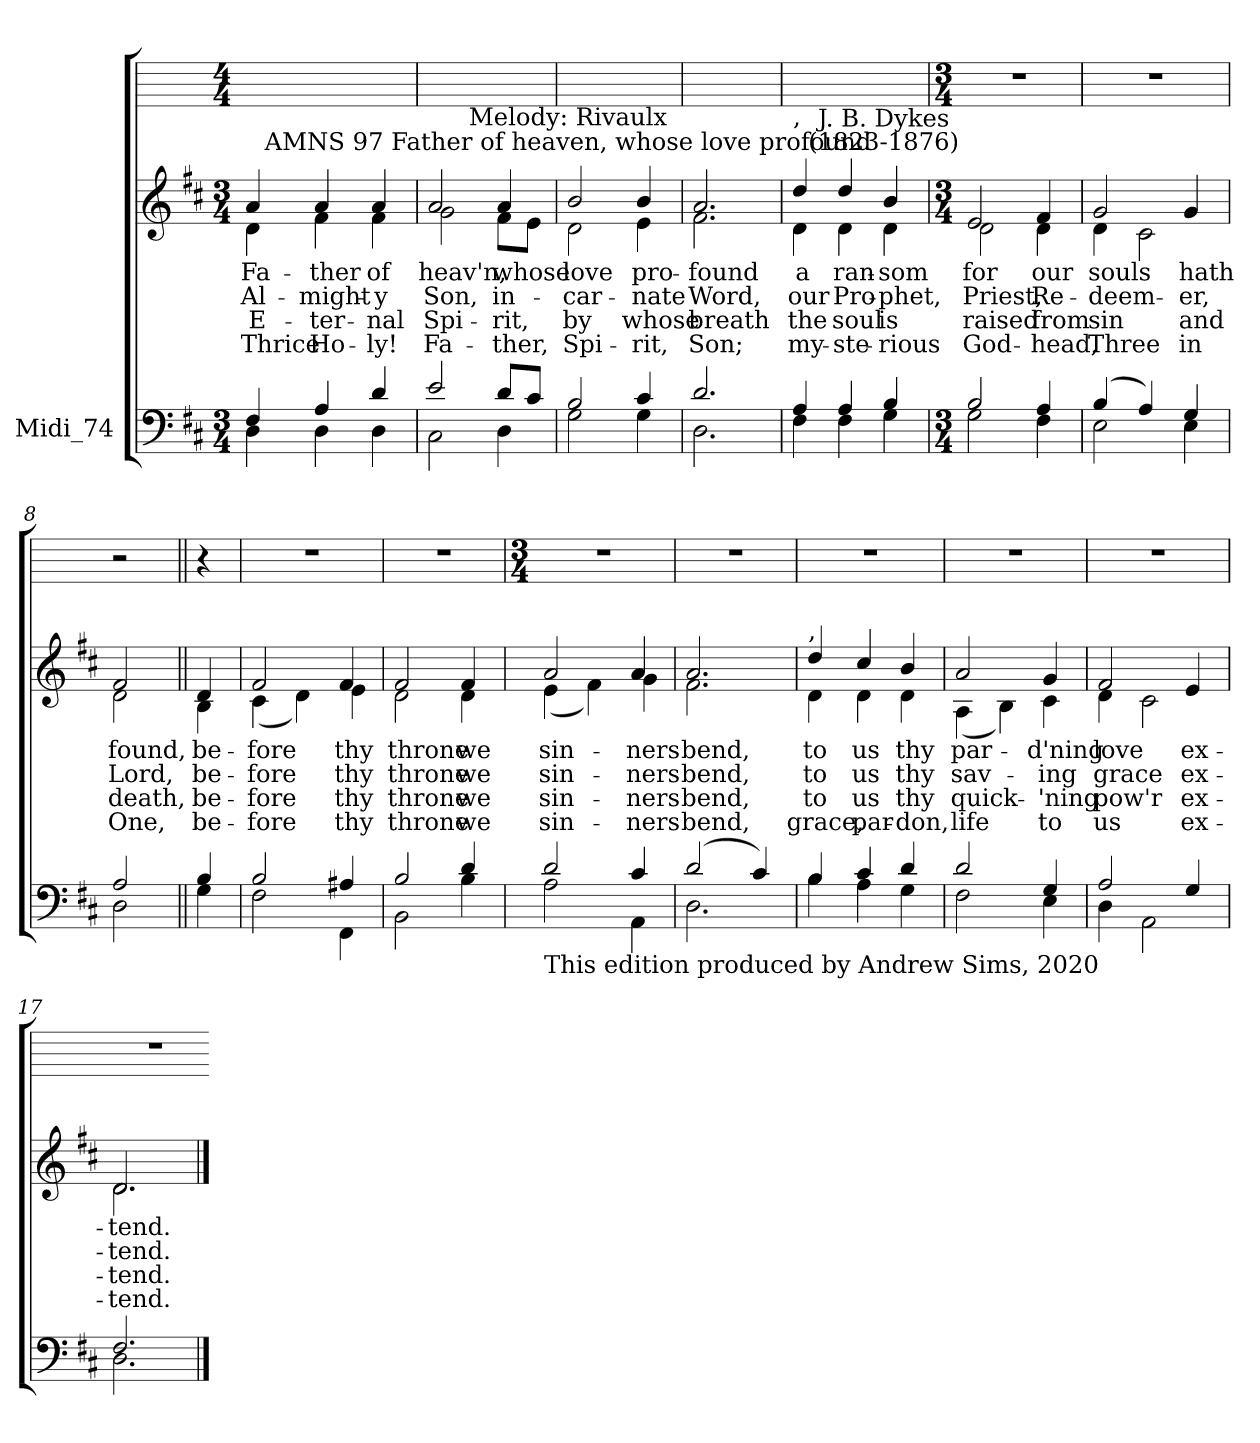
**kern	**kern	**text	**text	**text	**text	**kern
*part3	*part2	*part2	*part2	*part2	*part2	*part1
*staff3	*staff2	*staff2	*staff2	*staff2	*staff2	*staff1
*I"Midi_74	*	*	*	*	*	*
*clefF4	*clefG2	*	*	*	*	*
*k[f#c#]	*k[f#c#]	*	*	*	*	*
*D:	*D:	*	*	*	*	*
*M3/4	*M3/4	*	*	*	*	*M4/4
=1	=1	=1	=1	=1	=1	=1
*^	*	*	*	*	*	*
!	!	!LO:TX:a:cj:t=E. Cooper\n(1770-1833)	!	!	!	!	!
!	!	!	!LO:LY:b	!LO:LY:b	!LO:LY:b	!LO:LY:b	!
*	*	*^	*	*	*	*	*
4F#/	4D\	4a/	4d\	Fa-	-Al-	-E-	-Thrice	2.r
!	!	!	!	!LO:LY:b	!LO:LY:b	!LO:LY:b	!LO:LY:b	!
4A/	4D\	4a/	4f#\	ther	might-	-ter-	-Ho-	.
!	!	!	!	!LO:LY:b	!LO:LY:b	!LO:LY:b	!LO:LY:b	!
4d/	4D\	4a/	4f#\	-of	y	nal	ly!	.
=2	=2	=2	=2	=2	=2	=2	=2	=2
!	!	!	!	!LO:LY:b	!LO:LY:b	!LO:LY:b	!LO:LY:b	!
2e/	2C#\	2a/	2g\	heav'n,	Son,	Spi-	-Fa-	2.r
!	!	!	!	!LO:LY:b	!LO:LY:b	!LO:LY:b	!LO:LY:b	!
8d/L	4D\	4a/	8f#\L	-whose	in-	-rit,	ther,	.
8c#/J	.	.	8e\J	.	.	.	.	.
=3	=3	=3	=3	=3	=3	=3	=3	=3
!	!	!LO:TX:a:cj:t=AMNS 97 Father of heaven, whose love profound	!	!	!	!	!	!
!	!	!LO:TX:a:cj:t=Melody&colon; Rivaulx	!	!	!	!	!	!
!	!	!	!	!LO:LY:b	!LO:LY:b	!LO:LY:b	!LO:LY:b	!
2B/	2G\	2b/	2d\	love	car-	-by	Spi-	2.r
!	!	!	!	!LO:LY:b	!LO:LY:b	!LO:LY:b	!LO:LY:b	!
4c#/	4G\	4b/	4e\	-pro-	-nate	whose	rit,	.
=4	=4	=4	=4	=4	=4	=4	=4	=4
!	!	!	!	!LO:LY:b	!LO:LY:b	!LO:LY:b	!LO:LY:b	!
2.d/	2.D\	2.a/	2.f#\	found	Word,	breath	Son;	2.r
=5	=5	=5	=5	=5	=5	=5	=5	=5
!	!	!LO:TX:a:t=,	!	!	!	!	!	!
!	!	!	!	!LO:LY:b	!LO:LY:b	!LO:LY:b	!LO:LY:b	!
4A/	4F#\	4dd/	4d\	a	our	the	my-	2.r
!	!	!	!	!LO:LY:b	!LO:LY:b	!LO:LY:b	!LO:LY:b	!
4A/	4F#\	4dd/	4d\	-ran-	-Pro-	-soul	ste-	.
!	!	!LO:TX:a:cj:t=J. B. Dykes\n(1823-1876)	!	!	!	!	!	!
!	!	!	!	!LO:LY:b	!LO:LY:b	!LO:LY:b	!LO:LY:b	!
4B/	4G\	4b/	4d\	-som	phet,	is	rious	.
!!LO:LB:g=z
=6	=6	=6	=6	=6	=6	=6	=6	=6
*M3/4	*	*M3/4	*	*	*	*	*	*M3/4
!	!	!	!	!LO:LY:b	!LO:LY:b	!LO:LY:b	!LO:LY:b	!
2B/	2G\	2e/	2d\	for	Priest,	raised	God-	2.r
!	!	!	!	!LO:LY:b	!LO:LY:b	!LO:LY:b	!LO:LY:b	!
4A/	4F#\	4f#/	4d\	-our	Re-	-from	head,	.
=7	=7	=7	=7	=7	=7	=7	=7	=7
!	!	!	!	!LO:LY:b	!LO:LY:b	!LO:LY:b	!LO:LY:b	!
(>4B/	2E\	2g/	4d\	souls	deem-	-sin	Three	2.r
4A/)	.	.	2c#\	.	.	.	.	.
!	!	!	!	!LO:LY:b	!LO:LY:b	!LO:LY:b	!LO:LY:b	!
4G/	4E\	4g/	.	hath	er,	and	in	.
=8	=8	=8	=8	=8	=8	=8	=8	=8
!	!	!	!	!LO:LY:b	!LO:LY:b	!LO:LY:b	!LO:LY:b	!
2A/	2D\	2f#/	2d\	found,	Lord,	death,	One,	2r
=9||	=9||	=9||	=9||	=9||	=9||	=9||	=9||	=9||
!	!	!	!	!LO:LY:b	!LO:LY:b	!LO:LY:b	!LO:LY:b	!
4B/	4G\	4d/	4B\	be-	-be-	-be-	-be-	4r
=10	=10	=10	=10	=10	=10	=10	=10	=10
!	!	!	!	!LO:LY:b	!LO:LY:b	!LO:LY:b	!LO:LY:b	!
2B/	2F#\	2f#/	(<4c#\	-fore	fore	fore	fore	2.r
.	.	.	4d\)	.	.	.	.	.
!	!	!	!	!LO:LY:b	!LO:LY:b	!LO:LY:b	!LO:LY:b	!
4A#X/	4FF#\	4f#/	4e\	thy	thy	thy	thy	.
=11	=11	=11	=11	=11	=11	=11	=11	=11
!	!	!	!	!LO:LY:b	!LO:LY:b	!LO:LY:b	!LO:LY:b	!
2B/	2BB\	2f#/	2d\	throne	throne	throne	throne	2.r
!	!	!	!	!LO:LY:b	!LO:LY:b	!LO:LY:b	!LO:LY:b	!
4d/	4B\	4f#/	4d\	we	we	we	we	.
!!LO:LB:g=z
=12	=12	=12	=12	=12	=12	=12	=12	=12
*	*	*	*	*	*	*	*	*M3/4
!LO:TX:b:t=This edition produced by Andrew Sims, 2020	!	!	!	!	!	!	!	!
!	!	!	!	!LO:LY:b	!LO:LY:b	!LO:LY:b	!LO:LY:b	!
2d/	2A\	2a/	(<4e\	sin-	-sin-	-sin-	-sin-	2.r
.	.	.	4f#\)	.	.	.	.	.
!	!	!	!	!LO:LY:b	!LO:LY:b	!LO:LY:b	!LO:LY:b	!
4c#/	4AA\	4a/	4g\	-ners	ners	ners	ners	.
=13	=13	=13	=13	=13	=13	=13	=13	=13
!	!	!	!	!LO:LY:b	!LO:LY:b	!LO:LY:b	!LO:LY:b	!
(>2d/	2.D\	2.a/	2.f#\	bend,	bend,	bend,	bend,	2.r
4c#/)	.	.	.	.	.	.	.	.
=14	=14	=14	=14	=14	=14	=14	=14	=14
!	!	!LO:TX:a:t=,	!	!	!	!	!	!
!	!	!	!	!LO:LY:b	!LO:LY:b	!LO:LY:b	!LO:LY:b	!
4B/	4B\	4dd/	4d\	to	to	to	grace,	2.r
!	!	!	!	!LO:LY:b	!LO:LY:b	!LO:LY:b	!LO:LY:b	!
4c#/	4A\	4cc#/	4d\	us	us	us	par-	.
!	!	!	!	!LO:LY:b	!LO:LY:b	!LO:LY:b	!LO:LY:b	!
4d/	4G\	4b/	4d\	-thy	thy	thy	don,	.
=15	=15	=15	=15	=15	=15	=15	=15	=15
!	!	!	!	!LO:LY:b	!LO:LY:b	!LO:LY:b	!LO:LY:b	!
2d/	2F#\	2a/	(<4A\	par-	-sav-	-quick-	-life	2.r
.	.	.	4B\)	.	.	.	.	.
!	!	!	!	!LO:LY:b	!LO:LY:b	!LO:LY:b	!LO:LY:b	!
4G/	4E\	4g/	4c#\	d'ning	ing	'ning	to	.
=16	=16	=16	=16	=16	=16	=16	=16	=16
!	!	!	!	!LO:LY:b	!LO:LY:b	!LO:LY:b	!LO:LY:b	!
2A/	4D\	2f#/	4d\	love	grace	pow'r	us	2.r
.	2AA\	.	2c#\	.	.	.	.	.
!	!	!	!	!LO:LY:b	!LO:LY:b	!LO:LY:b	!LO:LY:b	!
4G/	.	4e/	.	ex-	-ex-	-ex-	-ex-	.
=17	=17	=17	=17	=17	=17	=17	=17	=17
!	!	!	!	!LO:LY:b	!LO:LY:b	!LO:LY:b	!LO:LY:b	!
2.F#/	2.D\	2.d/	2.d\	-tend.	tend.	tend.	tend.	2.r
*v	*v	*	*	*	*	*	*	*
*	*v	*v	*	*	*	*	*
==	==	=	=	=	=	=
*-	*-	*-	*-	*-	*-	*-
